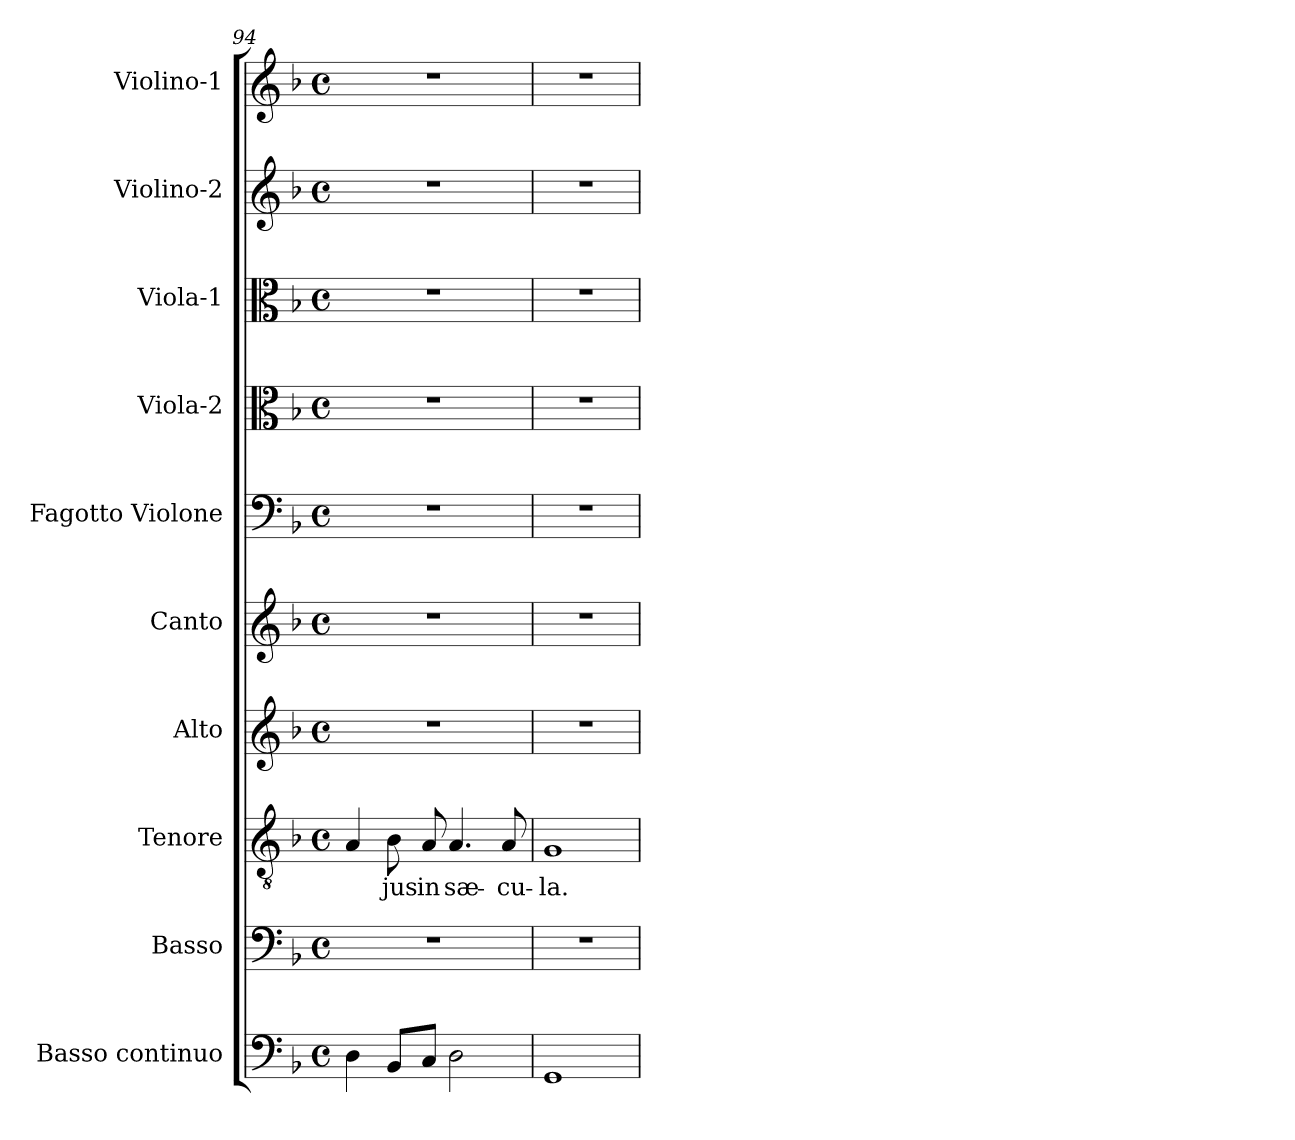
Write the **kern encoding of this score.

**kern	**kern	**kern	**text	**kern	**kern	**kern	**kern	**kern	**kern	**kern
*part10	*part9	*part8	*part8	*part7	*part6	*part5	*part4	*part3	*part2	*part1
*staff10	*staff9	*staff8	*staff8	*staff7	*staff6	*staff5	*staff4	*staff3	*staff2	*staff1
*I"Basso continuo	*I"Basso	*I"Tenore	*	*I"Alto	*I"Canto	*I"Fagotto Violone	*I"Viola-2	*I"Viola-1	*I"Violino-2	*I"Violino-1
*clefF4	*clefF4	*clefGv2	*	*clefG2	*clefG2	*clefF4	*clefC3	*clefC3	*clefG2	*clefG2
*k[b-]	*k[b-]	*k[b-]	*	*k[b-]	*k[b-]	*k[b-]	*k[b-]	*k[b-]	*k[b-]	*k[b-]
*F:	*F:	*F:	*	*F:	*F:	*F:	*F:	*F:	*F:	*F:
*M4/4	*M4/4	*M4/4	*	*M4/4	*M4/4	*M4/4	*M4/4	*M4/4	*M4/4	*M4/4
*met(c)	*met(c)	*met(c)	*	*met(c)	*met(c)	*met(c)	*met(c)	*met(c)	*met(c)	*met(c)
=94	=94	=94	=94	=94	=94	=94	=94	=94	=94	=94
4D\	1r	4A/	.	1r	1r	1r	1r	1r	1r	1r
!	!	!	!LO:LY:b	!	!	!	!	!	!	!
8BB-/L	.	8B-\	-jus	.	.	.	.	.	.	.
!	!	!	!LO:LY:b	!	!	!	!	!	!	!
8C/J	.	8A/	in	.	.	.	.	.	.	.
!	!	!	!LO:LY:b	!	!	!	!	!	!	!
2D\	.	4.A/	sæ-	.	.	.	.	.	.	.
!	!	!	!LO:LY:b	!	!	!	!	!	!	!
.	.	8A/	-cu-	.	.	.	.	.	.	.
=95	=95	=95	=95	=95	=95	=95	=95	=95	=95	=95
!	!	!	!LO:LY:b	!	!	!	!	!	!	!
1GG	1r	1G	-la.	1r	1r	1r	1r	1r	1r	1r
=	=	=	=	=	=	=	=	=	=	=
*-	*-	*-	*-	*-	*-	*-	*-	*-	*-	*-
